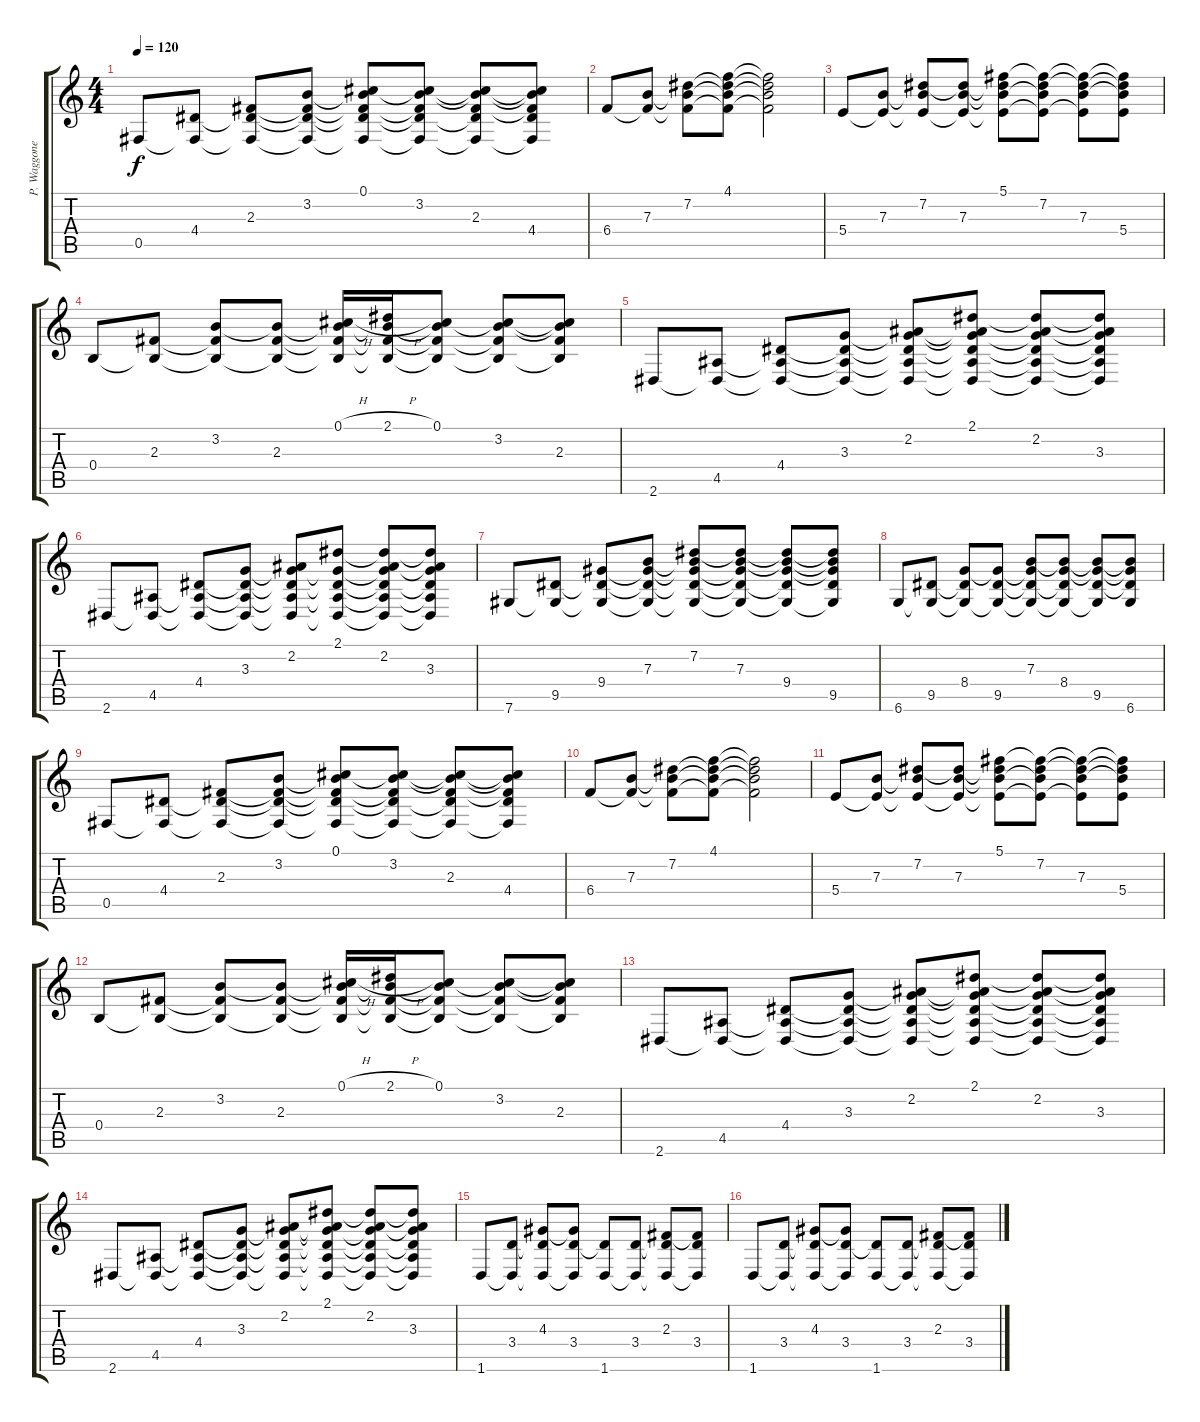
\track ("P. Waggoner Lead Gtr." "P. Waggone") {instrument acousticguitarsteel}
\staff {score tabs}
\tuning (Db4 Ab3 E3 B2 Gb2 Db2) {hide}
\ts (4 4)
\tempo 120
\clef g2
\ks c
0.5.8{dy f} (4.4 0.5{t}).8 (2.3 4.4{t} 0.5{t}).8 (3.2 2.3{t} 4.4{t} 0.5{t}).8 (0.1 3.2{t} 2.3{t} 4.4{t} 0.5{t}).8 (0.1{t} 3.2 2.3{t} 4.4{t} 0.5{t}).8 (0.1{t} 3.2{t} 2.3 4.4{t} 0.5{t}).8 (0.1{t} 3.2{t} 2.3{t} 4.4 0.5{t}).8 |
6.4.8 (7.3 6.4{t}).8 (7.2 7.3{t} 6.4{t}).8 (4.1 7.2{t} 7.3{t} 6.4{t}).8 (4.1{t} 7.2{t} 7.3{t} 6.4{t}).2 |
5.4.8 (7.3 5.4{t}).8 (7.2 7.3{t} 5.4{t}).8 (7.2{t} 7.3 5.4{t}).8 (5.1 7.2{t} 7.3{t} 5.4{t}).8 (5.1{t} 7.2 7.3{t} 5.4{t}).8 (5.1{t} 7.2{t} 7.3 5.4{t}).8 (5.1{t} 7.2{t} 7.3{t} 5.4).8 |
0.4.8 (2.3 0.4{t}).8 (3.2 2.3{t} 0.4{t}).8 (3.2{t} 2.3 0.4{t}).8 (0.1{h} 3.2{t} 2.3{t} 0.4{t}).16 (2.1{h} 3.2{t} 2.3{t} 0.4{t}).16 (0.1 3.2{t} 2.3{t} 0.4{t}).8 (0.1{t} 3.2 2.3{t} 0.4{t}).8 (0.1{t} 3.2{t} 2.3 0.4{t}).8 |
2.6.8 (4.5 2.6{t}).8 (4.4 4.5{t} 2.6{t}).8 (3.3 4.4{t} 4.5{t} 2.6{t}).8 (2.2 3.3{t} 4.4{t} 4.5{t} 2.6{t}).8 (2.1 2.2{t} 3.3{t} 4.4{t} 4.5{t} 2.6{t}).8 (2.1{t} 2.2 3.3{t} 4.4{t} 4.5{t} 2.6{t}).8 (2.1{t} 2.2{t} 3.3 4.4{t} 4.5{t} 2.6{t}).8 |
2.6.8 (4.5 2.6{t}).8 (4.4 4.5{t} 2.6{t}).8 (3.3 4.4{t} 4.5{t} 2.6{t}).8 (2.2 3.3{t} 4.4{t} 4.5{t} 2.6{t}).8 (2.1 3.3{t} 4.4{t} 4.5{t} 2.6{t}).8 (2.1{t} 2.2 3.3{t} 4.4{t} 4.5{t} 2.6{t}).8 (2.1{t} 2.2{t} 3.3 4.4{t} 4.5{t} 2.6{t}).8 |
7.6.8 (9.5 7.6{t}).8 (9.4 9.5{t} 7.6{t}).8 (7.3 9.4{t} 9.5{t} 7.6{t}).8 (7.2 7.3{t} 9.4{t} 9.5{t} 7.6{t}).8 (7.2{t} 7.3 9.4{t} 9.5{t} 7.6{t}).8 (7.2{t} 7.3{t} 9.4 9.5{t} 7.6{t}).8 (7.2{t} 7.3{t} 9.4{t} 9.5 7.6{t}).8 |
6.6.8 (9.5 6.6{t}).8 (8.4 9.5{t} 6.6{t}).8 (8.4{t} 9.5 6.6{t}).8 (7.3 8.4{t} 9.5{t} 6.6{t}).8 (7.3{t} 8.4 9.5{t} 6.6{t}).8 (7.3{t} 8.4{t} 9.5 6.6{t}).8 (7.3{t} 8.4{t} 9.5{t} 6.6).8 |
0.5.8 (4.4 0.5{t}).8 (2.3 4.4{t} 0.5{t}).8 (3.2 2.3{t} 4.4{t} 0.5{t}).8 (0.1 3.2{t} 2.3{t} 4.4{t} 0.5{t}).8 (0.1{t} 3.2 2.3{t} 4.4{t} 0.5{t}).8 (0.1{t} 3.2{t} 2.3 4.4{t} 0.5{t}).8 (0.1{t} 3.2{t} 2.3{t} 4.4 0.5{t}).8 |
6.4.8 (7.3 6.4{t}).8 (7.2 7.3{t} 6.4{t}).8 (4.1 7.2{t} 7.3{t} 6.4{t}).8 (4.1{t} 7.2{t} 7.3{t} 6.4{t}).2 |
5.4.8 (7.3 5.4{t}).8 (7.2 7.3{t} 5.4{t}).8 (7.2{t} 7.3 5.4{t}).8 (5.1 7.2{t} 7.3{t} 5.4{t}).8 (5.1{t} 7.2 7.3{t} 5.4{t}).8 (5.1{t} 7.2{t} 7.3 5.4{t}).8 (5.1{t} 7.2{t} 7.3{t} 5.4).8 |
0.4.8 (2.3 0.4{t}).8 (3.2 2.3{t} 0.4{t}).8 (3.2{t} 2.3 0.4{t}).8 (0.1{h} 3.2{t} 2.3{t} 0.4{t}).16 (2.1{h} 3.2{t} 2.3{t} 0.4{t}).16 (0.1 3.2{t} 2.3{t} 0.4{t}).8 (0.1{t} 3.2 2.3{t} 0.4{t}).8 (0.1{t} 3.2{t} 2.3 0.4{t}).8 |
2.6.8 (4.5 2.6{t}).8 (4.4 4.5{t} 2.6{t}).8 (3.3 4.4{t} 4.5{t} 2.6{t}).8 (2.2 3.3{t} 4.4{t} 4.5{t} 2.6{t}).8 (2.1 2.2{t} 3.3{t} 4.4{t} 4.5{t} 2.6{t}).8 (2.1{t} 2.2 3.3{t} 4.4{t} 4.5{t} 2.6{t}).8 (2.1{t} 2.2{t} 3.3 4.4{t} 4.5{t} 2.6{t}).8 |
2.6.8 (4.5 2.6{t}).8 (4.4 4.5{t} 2.6{t}).8 (3.3 4.4{t} 4.5{t} 2.6{t}).8 (2.2 3.3{t} 4.4{t} 4.5{t} 2.6{t}).8 (2.1 2.2{t} 3.3{t} 4.4{t} 4.5{t} 2.6{t}).8 (2.1{t} 2.2 3.3{t} 4.4{t} 4.5{t} 2.6{t}).8 (2.1{t} 2.2{t} 3.3 4.4{t} 4.5{t} 2.6{t}).8 |
1.6.8 (3.4 1.6{t}).8 (4.3 3.4{t} 1.6{t}).8 (4.3{t} 3.4 1.6{t}).8 (3.4{t} 1.6).8 (3.4 1.6{t}).8 (2.3 3.4{t} 1.6{t}).8 (2.3{t} 3.4 1.6{t}).8 |
1.6.8 (3.4 1.6{t}).8 (4.3 3.4{t} 1.6{t}).8 (4.3{t} 3.4 1.6{t}).8 (3.4{t} 1.6).8 (3.4 1.6{t}).8 (2.3 3.4{t} 1.6{t}).8 (2.3{t} 3.4 1.6{t}).8
